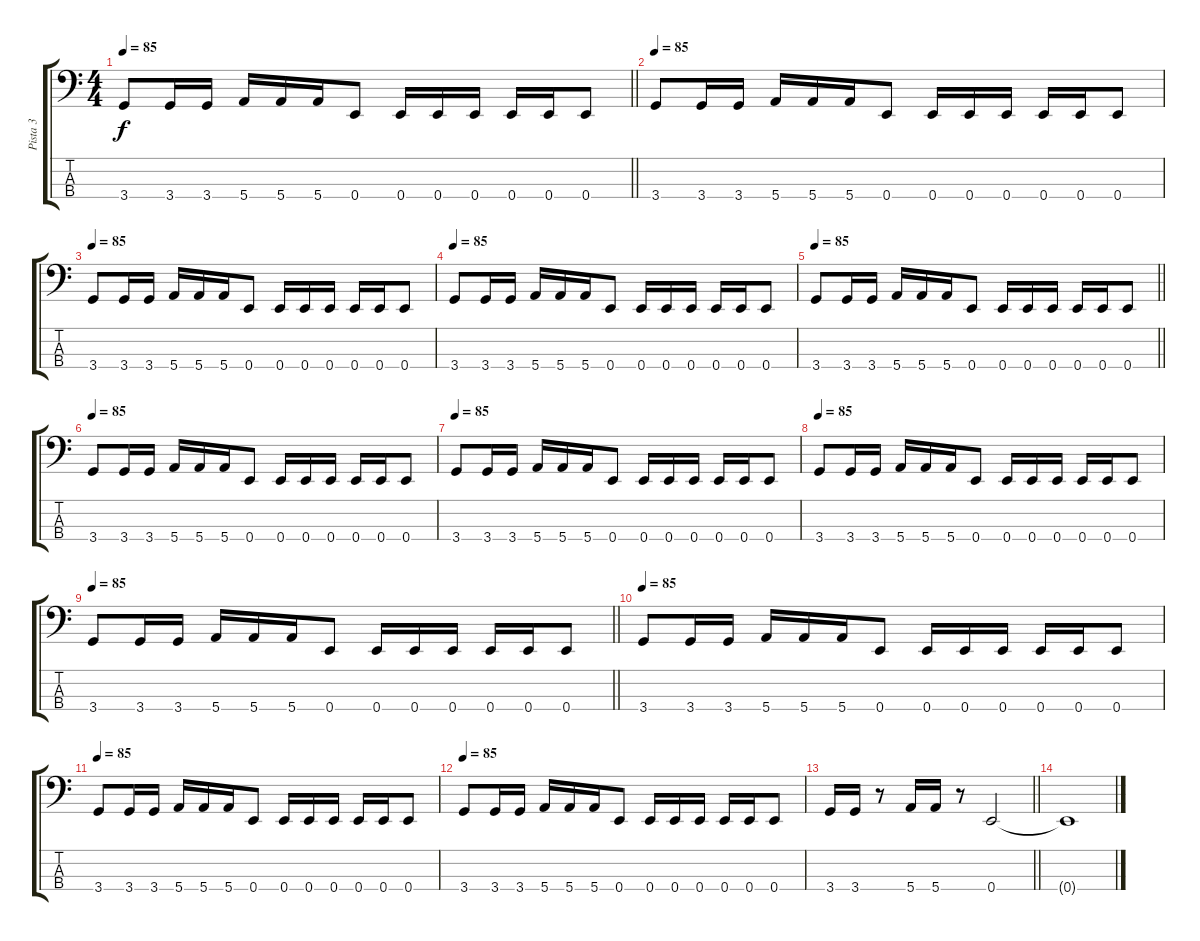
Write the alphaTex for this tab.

\track ("Pista 3" "Pista 3") {instrument electricbassfinger}
\staff {score tabs}
\tuning (G2 D2 A1 E1) {hide}
\ts (4 4)
\tempo 85
\clef f4
\barLineRight lightlight
\ks c
3.4.8{dy f} 3.4.16 3.4.16 5.4.16 5.4.16 5.4.16 0.4.8 0.4.16 0.4.16 0.4.16 0.4.16 0.4.16 0.4.8 |
\tempo 85
3.4.8 3.4.16 3.4.16 5.4.16 5.4.16 5.4.16 0.4.8 0.4.16 0.4.16 0.4.16 0.4.16 0.4.16 0.4.8 |
\tempo 85
3.4.8 3.4.16 3.4.16 5.4.16 5.4.16 5.4.16 0.4.8 0.4.16 0.4.16 0.4.16 0.4.16 0.4.16 0.4.8 |
\tempo 85
3.4.8 3.4.16 3.4.16 5.4.16 5.4.16 5.4.16 0.4.8 0.4.16 0.4.16 0.4.16 0.4.16 0.4.16 0.4.8 |
\tempo 85
\barLineRight lightlight
3.4.8 3.4.16 3.4.16 5.4.16 5.4.16 5.4.16 0.4.8 0.4.16 0.4.16 0.4.16 0.4.16 0.4.16 0.4.8 |
\section ("" "")
\tempo 85
3.4.8 3.4.16 3.4.16 5.4.16 5.4.16 5.4.16 0.4.8 0.4.16 0.4.16 0.4.16 0.4.16 0.4.16 0.4.8 |
\tempo 85
3.4.8 3.4.16 3.4.16 5.4.16 5.4.16 5.4.16 0.4.8 0.4.16 0.4.16 0.4.16 0.4.16 0.4.16 0.4.8 |
\tempo 85
3.4.8 3.4.16 3.4.16 5.4.16 5.4.16 5.4.16 0.4.8 0.4.16 0.4.16 0.4.16 0.4.16 0.4.16 0.4.8 |
\tempo 85
\barLineRight lightlight
3.4.8 3.4.16 3.4.16 5.4.16 5.4.16 5.4.16 0.4.8 0.4.16 0.4.16 0.4.16 0.4.16 0.4.16 0.4.8 |
\tempo 85
3.4.8 3.4.16 3.4.16 5.4.16 5.4.16 5.4.16 0.4.8 0.4.16 0.4.16 0.4.16 0.4.16 0.4.16 0.4.8 |
\tempo 85
3.4.8 3.4.16 3.4.16 5.4.16 5.4.16 5.4.16 0.4.8 0.4.16 0.4.16 0.4.16 0.4.16 0.4.16 0.4.8 |
\tempo 85
3.4.8 3.4.16 3.4.16 5.4.16 5.4.16 5.4.16 0.4.8 0.4.16 0.4.16 0.4.16 0.4.16 0.4.16 0.4.8 |
\barLineRight lightlight
3.4.16 3.4.16 r.8 5.4.16 5.4.16 r.8 0.4.2 |
0.4{t}.1
